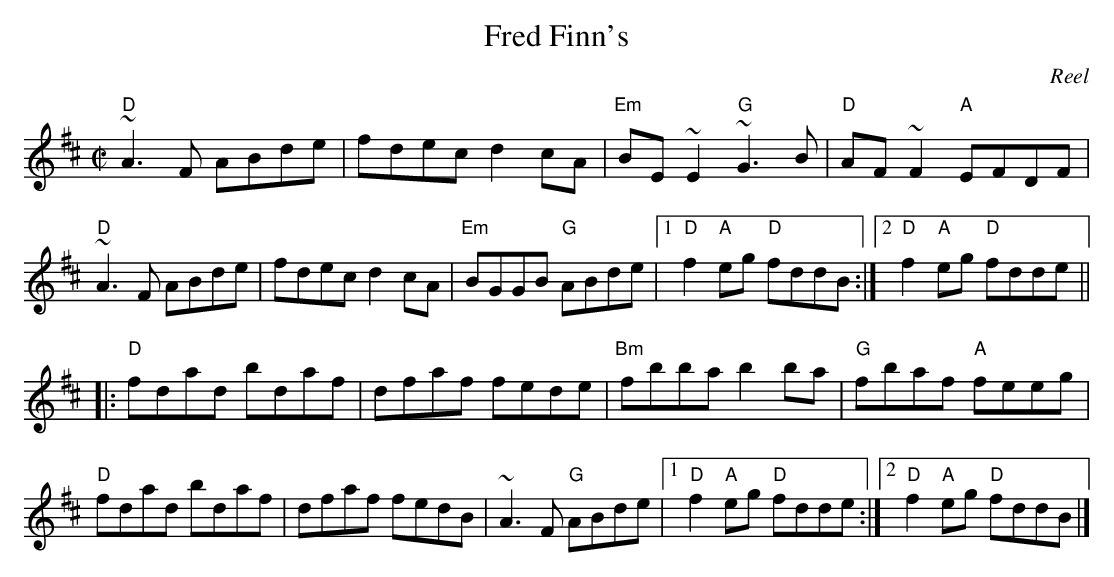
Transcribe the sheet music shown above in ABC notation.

X:1
T:Fred Finn's
M:C|
L:1/8
C:Reel
K:Dmaj
"D"~A3F ABde | fdec d2cA | "Em"BE~E2 "G"~G3B | "D"AF~F2 "A"EFDF |
"D"~A3F ABde | fdec d2cA | "Em"BGGB "G"ABde |1 "D"f2"A"eg "D"fddB :|2 "D"f2"A"eg "D"fdde ||
|:"D"fdad bdaf | dfaf fede | "Bm"fbba b2ba | "G"fbaf "A"feeg |
"D"fdad bdaf |dfaf fedB |~A3F "G"ABde |1 "D"f2"A"eg "D"fdde :|2 "D"f2"A"eg "D"fddB |]
